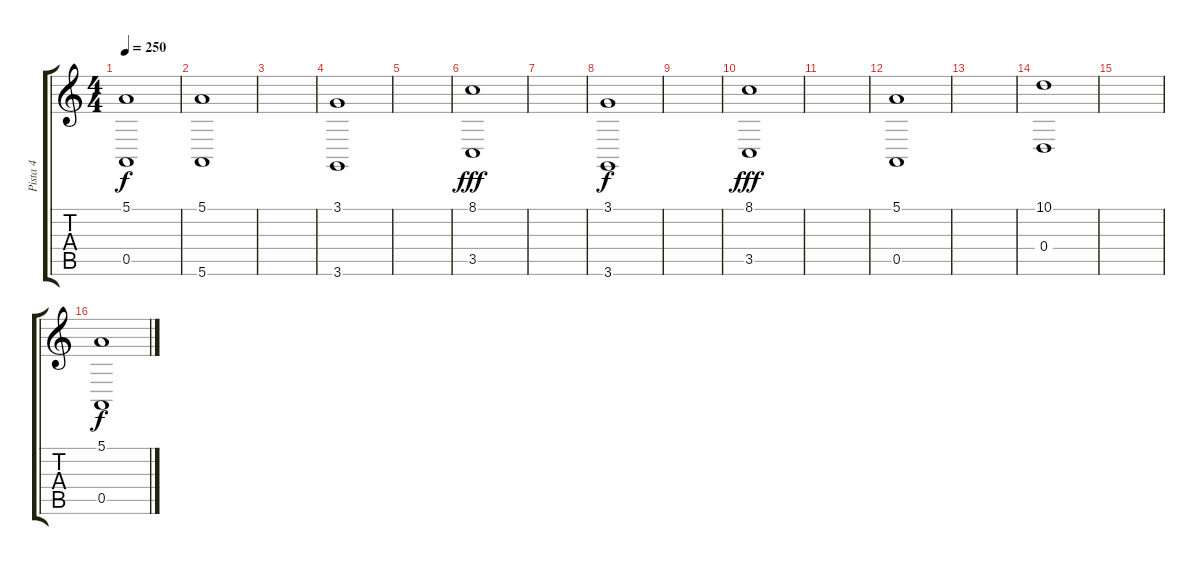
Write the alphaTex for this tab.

\track ("Pista 4" "Pista 4") {instrument tubularbells}
\staff {score tabs}
\tuning (E4 B3 G3 D3 A2 E2) {hide}
\ts (4 4)
\tempo 250
\clef g2
\ks c
(5.1{t} 0.5{t}).1{dy f} |
(5.1 5.6).1 |
|
(3.1 3.6).1 |
|
(8.1 3.5).1{dy fff} |
|
(3.1 3.6).1{dy f} |
|
(8.1 3.5).1{dy fff} |
|
(5.1 0.5).1 |
|
(10.1 0.4).1 |
|
(5.1 0.5).1{dy f}
